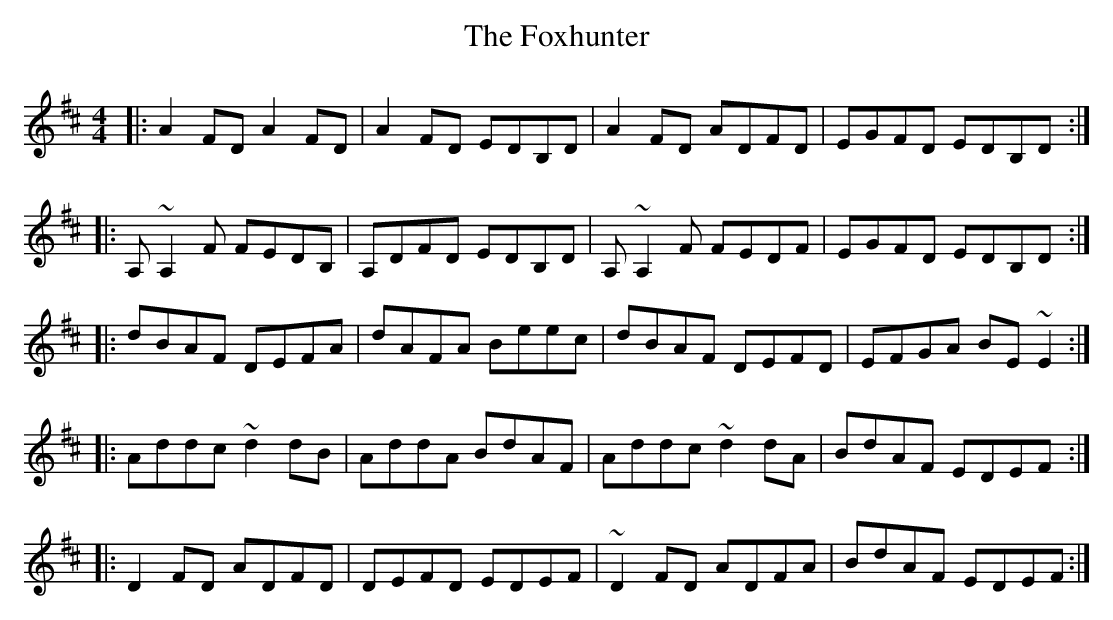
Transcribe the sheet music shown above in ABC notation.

X:1
T: The Foxhunter
M: 4/4
L: 1/8
K:Dmaj
|: A2FD A2FD | A2FD EDB,D | A2FD ADFD | EGFD EDB,D :|
|: A,~A,2F FEDB, | A,DFD EDB,D | A,~A,2F FEDF | EGFD EDB,D :|
|: dBAF DEFA | dAFA Beec | dBAF DEFD | EFGA BE~E2 :|
|: Addc ~d2dB | AddA BdAF | Addc ~d2dA | BdAF EDEF :|
|: D2FD ADFD | DEFD EDEF | ~D2FD ADFA | BdAF EDEF :|
